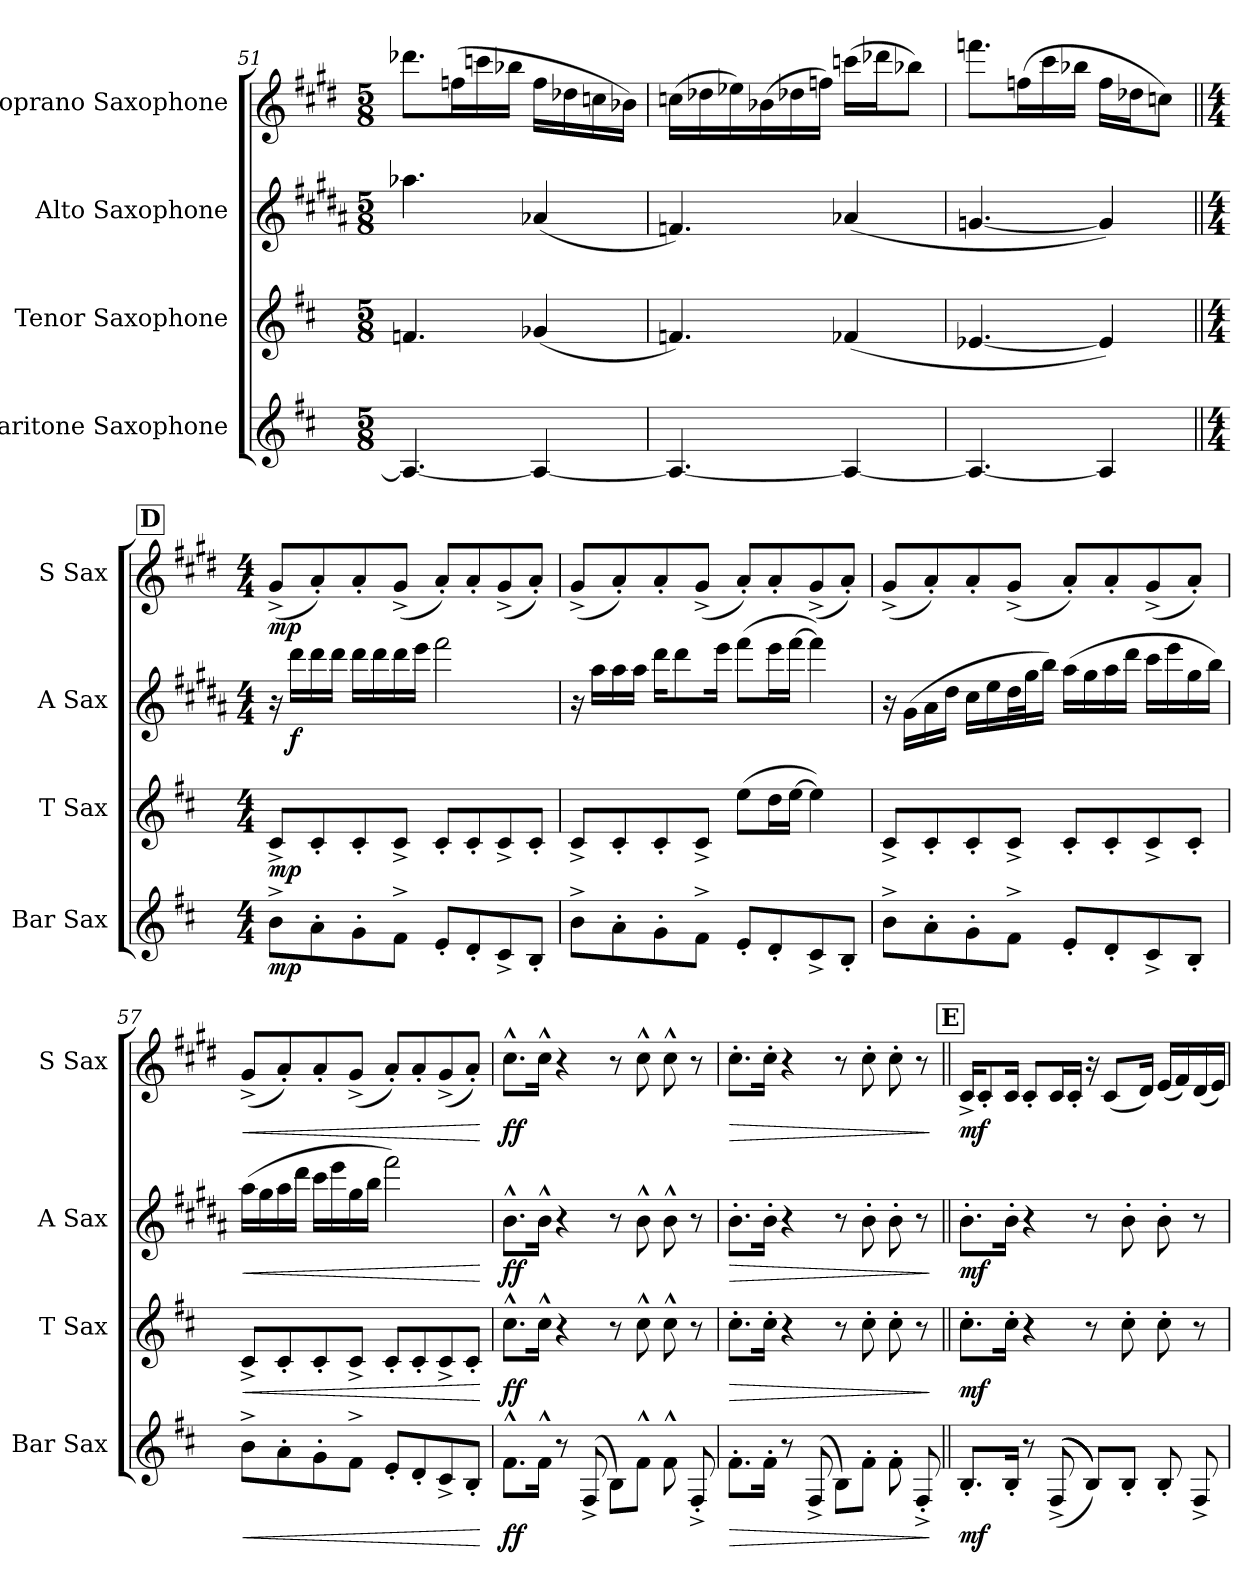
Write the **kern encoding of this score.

**kern	**dynam	**kern	**dynam	**kern	**dynam	**kern	**dynam
*part4	*part4	*part3	*part3	*part2	*part2	*part1	*part1
*staff4	*staff4	*staff3	*staff3	*staff2	*staff2	*staff1	*staff1
*I"Baritone Saxophone	*	*I"Tenor Saxophone	*	*I"Alto Saxophone	*	*I"Soprano Saxophone	*
*I'Bar Sax	*	*I'T Sax	*	*I'A Sax	*	*I'S Sax	*
*clefG2	*	*clefG2	*	*clefG2	*	*clefG2	*
*ITrd12c21	*	*ITrd8c14	*	*ITrd5c9	*	*ITrd1c2	*
*k[f#c#]	*	*k[f#c#]	*	*k[f#c#]	*	*k[f#c#]	*
*M5/8	*	*M5/8	*	*M5/8	*	*M5/8	*
=51	=51	=51	=51	=51	=51	=51	=51
4.AA-/_	.	4.Fn/	.	4.cc-X\	.	8.ccc-X\L	.
.	.	.	.	.	.	(>16ee-X\L	.
.	.	.	.	.	.	16bb-X\	.
.	.	.	.	.	.	16aa-X\JJ	.
4AA-/_	.	(<4G-X/	.	(<4c-X/	.	16ee-\LL	.
.	.	.	.	.	.	16cc-X\	.
.	.	.	.	.	.	16b-X\	.
.	.	.	.	.	.	16a-X\JJ)	.
=52	=52	=52	=52	=52	=52	=52	=52
4.AA-/_	.	4.Fn/)	.	4.A-X/)	.	(>16b-X\LL	.
.	.	.	.	.	.	16cc-X\	.
.	.	.	.	.	.	16dd-X\)	.
.	.	.	.	.	.	(>16a-X\	.
.	.	.	.	.	.	16cc-X\	.
.	.	.	.	.	.	16ee-X\JJ)	.
4AA-/_	.	(<4F-X/	.	(<4c-X/	.	(>16bb-X\LL	.
.	.	.	.	.	.	16ccc-X\J	.
.	.	.	.	.	.	8aa-X\J)	.
=53	=53	=53	=53	=53	=53	=53	=53
4.AA-/_	.	[4.E-X/	.	[4.B-X/	.	8.eee-X\L	.
.	.	.	.	.	.	(>16ee-X\L	.
.	.	.	.	.	.	16bb\	.
.	.	.	.	.	.	16aa-X\JJ	.
4AA-/]	.	4E-/])	.	4B-/])	.	16ee-\LL	.
.	.	.	.	.	.	16cc-X\J	.
.	.	.	.	.	.	8b-X\J)	.
!!LO:LB:g=z
!!LO:REH:place=s1:a:B:fs=14:t=D
=54||	=54||	=54||	=54||	=54||	=54||	=54||	=54||
*M4/4	*	*M4/4	*	*M4/4	*	*M4/4	*
!	!LO:DY:b	!	!LO:DY:b	!	!	!	!LO:DY:b
8B^\L	mp	8C#^/L	mp	16r	.	(<8f#^/L	mp
!	!	!	!	!	!LO:DY:b	!	!
.	.	.	.	16ff#\LL	f	.	.
8A'\	.	8C#'/	.	16ff#\	.	8g'/)	.
.	.	.	.	16ff#\JJ	.	.	.
8G'\	.	8C#'/	.	16ff#\LL	.	8g'/	.
.	.	.	.	16ff#\	.	.	.
8F#^\J	.	8C#^/J	.	16ff#\	.	(<8f#^/J	.
.	.	.	.	16gg\JJ	.	.	.
8E'/L	.	8C#'/L	.	2aa\	.	8g'/L)	.
8D'/	.	8C#'/	.	.	.	8g'/	.
8C#^/	.	8C#^/	.	.	.	(<8f#^/	.
8BB'/J	.	8C#'/J	.	.	.	8g'/J)	.
=55	=55	=55	=55	=55	=55	=55	=55
8B^\L	.	8C#^/L	.	16r	.	(<8f#^/L	.
.	.	.	.	16cc#\LL	.	.	.
8A'\	.	8C#'/	.	16cc#\	.	8g'/)	.
.	.	.	.	16cc#\JJ	.	.	.
8G'\	.	8C#'/	.	16ff#\KL	.	8g'/	.
.	.	.	.	8ff#\	.	.	.
8F#^\J	.	8C#^/J	.	.	.	(<8f#^/J	.
.	.	.	.	16gg\Jk	.	.	.
8E'/L	.	(>8e\L	.	(>8aa\L	.	8g'/L)	.
8D'/	.	16d\L	.	16gg\L	.	8g'/	.
.	.	[16e\JJ	.	[16aa\JJ	.	.	.
8C#^/	.	4e\])	.	4aa\])	.	(<8f#^/	.
8BB'/J	.	.	.	.	.	8g'/J)	.
=56	=56	=56	=56	=56	=56	=56	=56
8B^\L	.	8C#^/L	.	16r	.	(<8f#^/L	.
.	.	.	.	(>16B\LL	.	.	.
8A'\	.	8C#'/	.	16c#\	.	8g'/)	.
.	.	.	.	16f#\JJ	.	.	.
8G'\	.	8C#'/	.	16e\LL	.	8g'/	.
.	.	.	.	16g\	.	.	.
8F#^\J	.	8C#^/J	.	32f#\L	.	(<8f#^/J	.
.	.	.	.	32b\J	.	.	.
.	.	.	.	16dd\JJ)	.	.	.
8E'/L	.	8C#'/L	.	(>16cc#\LL	.	8g'/L)	.
.	.	.	.	16b\	.	.	.
8D'/	.	8C#'/	.	16cc#\	.	8g'/	.
.	.	.	.	16ff#\JJ	.	.	.
8C#^/	.	8C#^/	.	16ee\LL	.	(<8f#^/	.
.	.	.	.	16gg\	.	.	.
8BB'/J	.	8C#'/J	.	16b\	.	8g'/J)	.
.	.	.	.	16dd\JJ)	.	.	.
!!LO:LB:g=z
=57	=57	=57	=57	=57	=57	=57	=57
!	!LO:HP:b	!	!LO:HP:b	!	!LO:HP:b	!	!LO:HP:b
8B^\L	<	8C#^/L	<	(>16cc#\LL	<	(<8f#^/L	<
.	.	.	.	16b\	.	.	.
8A'\	.	8C#'/	.	16cc#\	.	8g'/)	.
.	.	.	.	16ff#\JJ	.	.	.
8G'\	.	8C#'/	.	16ee\LL	.	8g'/	.
.	.	.	.	16gg\	.	.	.
8F#^\J	.	8C#^/J	.	16b\	.	(<8f#^/J	.
.	.	.	.	16dd\JJ	.	.	.
8E'/L	.	8C#'/L	.	2aa\)	.	8g'/L)	.
8D'/	.	8C#'/	.	.	.	8g'/	.
8C#^/	.	8C#^/	.	.	.	(<8f#^/	.
8BB'/J	.	8C#'/J	.	.	.	8g'/J)	.
.	[	.	[	.	[	.	[
=58	=58	=58	=58	=58	=58	=58	=58
!	!LO:DY:b	!	!LO:DY:b	!	!LO:DY:b	!	!LO:DY:b
8.F#^^\L	ff	8.c#^^\L	ff	8.d^^\L	ff	8.b^^\L	ff
16F#^^\Jk	.	16c#^^\Jk	.	16d^^\Jk	.	16b^^\Jk	.
8r	.	4r	.	4r	.	4r	.
(>8FF#^/	.	.	.	.	.	.	.
8BB\L)	.	8r	.	8r	.	8r	.
8F#^^\J	.	8c#^^\	.	8d^^\	.	8b^^\	.
8F#^^\	.	8c#^^\	.	8d^^\	.	8b^^\	.
8FF#'^/	.	8r	.	8r	.	8r	.
=59	=59	=59	=59	=59	=59	=59	=59
!	!LO:HP:b	!	!LO:HP:b	!	!LO:HP:b	!	!LO:HP:b
8.F#'\L	>	8.c#'\L	>	8.d'\L	>	8.b'\L	>
16F#'\Jk	.	16c#'\Jk	.	16d'\Jk	.	16b'\Jk	.
8r	.	4r	.	4r	.	4r	.
(>8FF#^/	.	.	.	.	.	.	.
8BB\L)	.	8r	.	8r	.	8r	.
8F#'\J	.	8c#'\	.	8d'\	.	8b'\	.
8F#'\	.	8c#'\	.	8d'\	.	8b'\	.
8FF#'^/	.	8r	.	8r	.	8r	.
.	]	.	]	.	]	.	]
!!LO:REH:place=s1:a:B:fs=14:t=E
=60||	=60||	=60||	=60||	=60||	=60||	=60||	=60||
!	!LO:DY:b	!	!LO:DY:b	!	!LO:DY:b	!	!LO:DY:b
8.BB'/L	mf	8.c#'\L	mf	8.d'\L	mf	16B^/KL	mf
.	.	.	.	.	.	8B'/	.
16BB'/Jk	.	16c#'\Jk	.	16d'\Jk	.	16B/Jk	.
8r	.	4r	.	4r	.	8B'/L	.
(<(<(<(<8FF#^/	.	.	.	.	.	16B/L	.
.	.	.	.	.	.	16B'/JJ	.
8BB/L))))	.	8r	.	8r	.	16r	.
.	.	.	.	.	.	(<8B/L	.
8BB'/J	.	8c#'\	.	8d'\	.	.	.
.	.	.	.	.	.	16c#/Jk)	.
8BB'/	.	8c#'\	.	8d'\	.	(<16d/LL	.
.	.	.	.	.	.	16e/)	.
8FF#^/	.	8r	.	8r	.	(<16c#/	.
.	.	.	.	.	.	16d/JJ)	.
=	=	=	=	=	=	=	=
*-	*-	*-	*-	*-	*-	*-	*-
